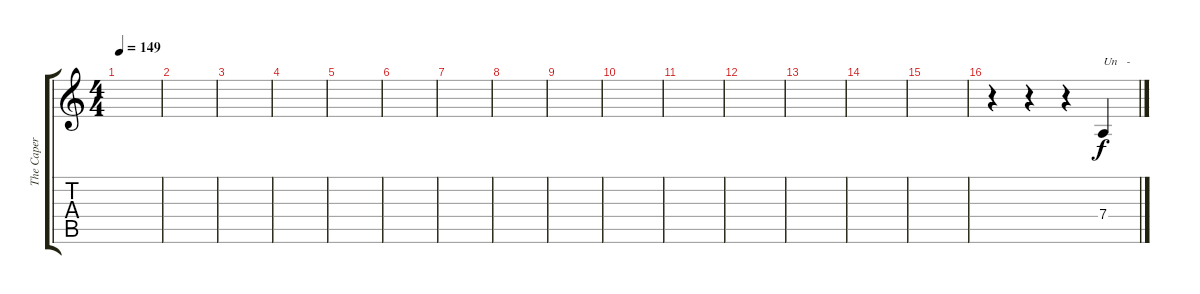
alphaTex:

\track ("The Caper - Vocals" "The Caper ") {instrument lead2sawtooth}
\staff {score tabs}
\tuning (E4 B3 G3 D3 A2 E2) {hide}
\ts (4 4)
\tempo 149
\clef g2
\ks c
|
|
|
|
|
|
|
|
|
|
|
|
|
|
|
r.4 r.4 r.4 7.4.4{txt "Un   -"}
